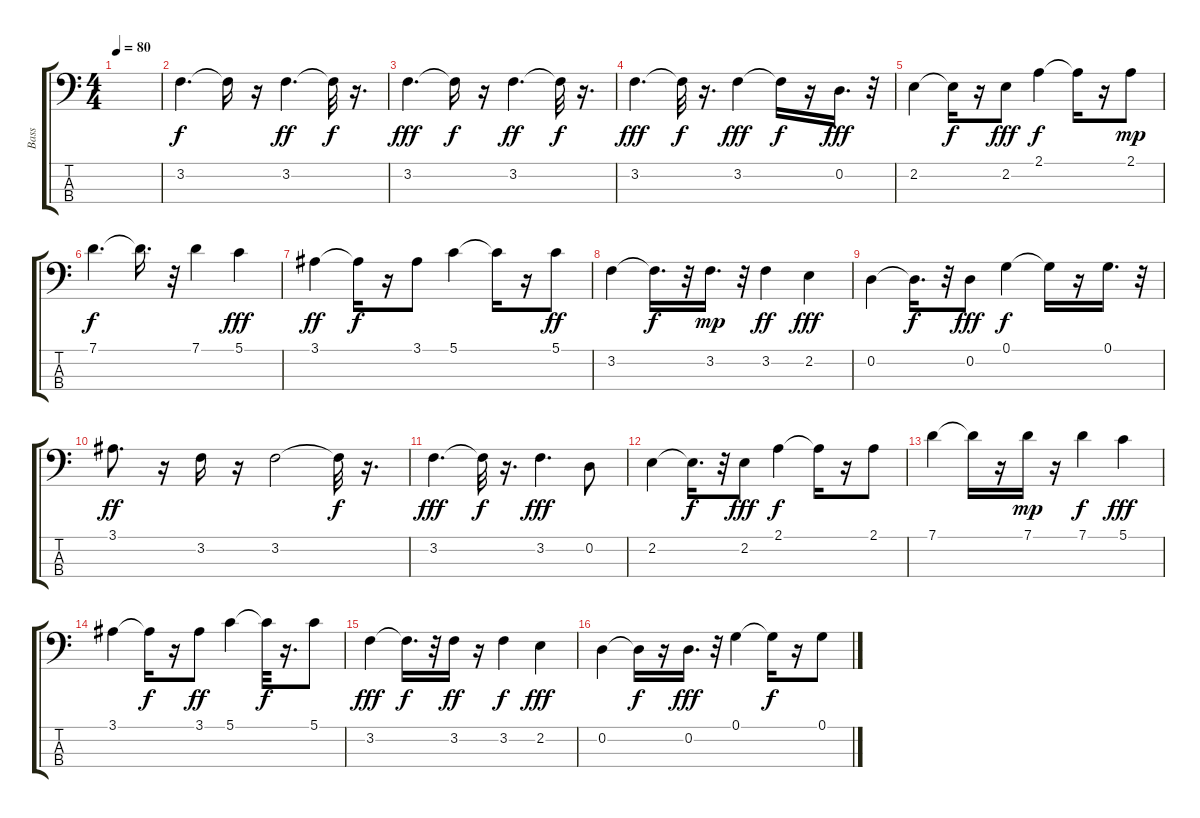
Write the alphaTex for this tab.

\track ("Bass" "Bass") {instrument electricbassfinger}
\staff {score tabs}
\tuning (G2 D2 A1 E1) {hide}
\ts (4 4)
\tempo 80
\clef f4
\ks c
|
3.2.4{d} 3.2{t}.16{dy f} r.16 3.2.4{d dy ff} 3.2{t}.32{dy f} r.16{d} |
3.2.4{d dy fff} 3.2{t}.16{dy f} r.16 3.2.4{d dy ff} 3.2{t}.32{dy f} r.16{d} |
3.2.4{d dy fff} 3.2{t}.32{dy f} r.16{d} 3.2.4{dy fff} 3.2{t}.16{dy f} r.16 0.2.16{d dy fff} r.32 |
2.2.4 2.2{t}.16{dy f} r.16 2.2.8{dy fff} 2.1.4{dy f} 2.1{t}.16 r.16 2.1.8{dy mp} |
7.1.4{d dy f} 7.1{t}.16{d} r.32 7.1.4 5.1.4{dy fff} |
3.1.4{dy ff} 3.1{t}.16{dy f} r.16 3.1.8 5.1.4 5.1{t}.16 r.16 5.1.8{dy ff} |
3.2.4 3.2{t}.16{d dy f} r.32 3.2.16{d dy mp} r.32 3.2.4{dy ff} 2.2.4{dy fff} |
0.2.4 0.2{t}.16{d dy f} r.32 0.2.8{dy fff} 0.1.4{dy f} 0.1{t}.16 r.16 0.1.16{d} r.32 |
3.1.8{d dy ff} r.16 3.2.16 r.16 3.2.2 3.2{t}.32{dy f} r.16{d} |
3.2.4{d dy fff} 3.2{t}.32{dy f} r.16{d} 3.2.4{d dy fff} 0.2.8 |
2.2.4 2.2{t}.16{d dy f} r.32 2.2.8{dy fff} 2.1.4{dy f} 2.1{t}.16 r.16 2.1.8 |
7.1.4 7.1{t}.16 r.16 7.1.16{dy mp} r.16 7.1.4{dy f} 5.1.4{dy fff} |
3.1.4 3.1{t}.16{dy f} r.16 3.1.8{dy ff} 5.1.4 5.1{t}.32{dy f} r.16{d} 5.1.8 |
3.2.4{dy fff} 3.2{t}.16{d dy f} r.32 3.2.16{dy ff} r.16 3.2.4{dy f} 2.2.4{dy fff} |
0.2.4 0.2{t}.16{dy f} r.16 0.2.16{d dy fff} r.32 0.1.4 0.1{t}.16{dy f} r.16 0.1.8
